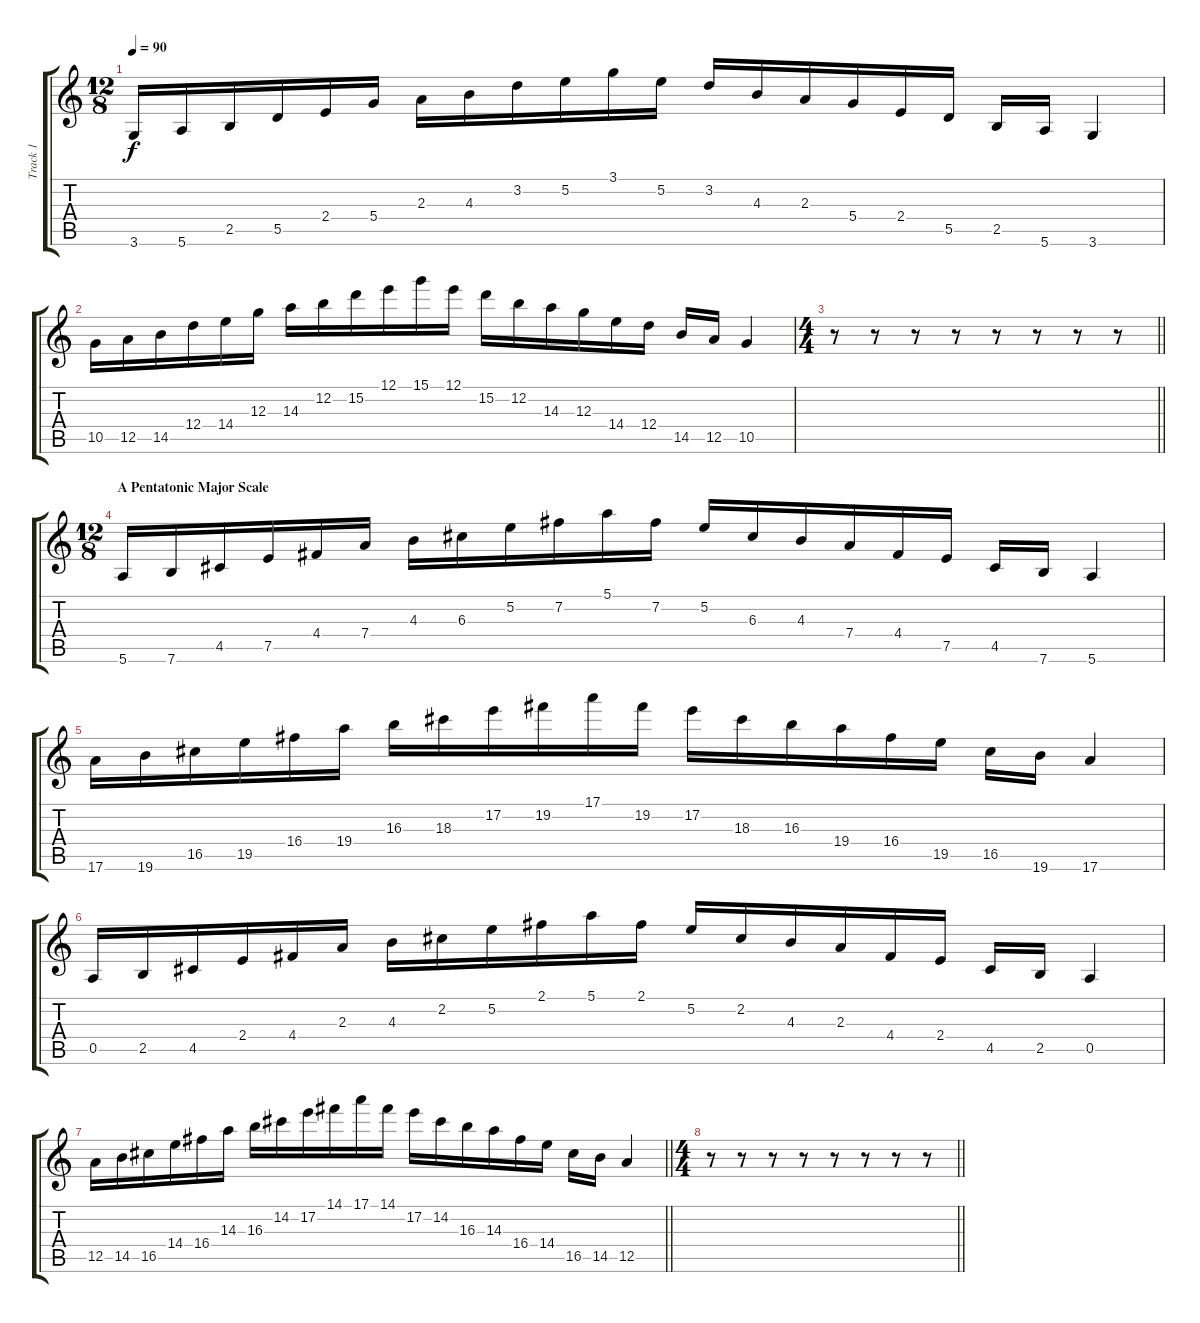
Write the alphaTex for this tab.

\track ("Track 1" "Track 1") {instrument overdrivenguitar}
\staff {score tabs}
\tuning (E4 B3 G3 D3 A2 E2) {hide}
\ts (12 8)
\tempo 90
\clef g2
\ks c
3.6.16{dy f} 5.6.16 2.5.16 5.5.16 2.4.16 5.4.16 2.3.16 4.3.16 3.2.16 5.2.16 3.1.16 5.2.16 3.2.16 4.3.16 2.3.16 5.4.16 2.4.16 5.5.16 2.5.16 5.6.16 3.6.4 |
10.5.16 12.5.16 14.5.16 12.4.16 14.4.16 12.3.16 14.3.16 12.2.16 15.2.16 12.1.16 15.1.16 12.1.16 15.2.16 12.2.16 14.3.16 12.3.16 14.4.16 12.4.16 14.5.16 12.5.16 10.5.4 |
\ts (4 4)
\barLineRight lightlight
r.8 r.8 r.8 r.8 r.8 r.8 r.8 r.8 |
\ts (12 8)
\section ("" "A Pentatonic Major Scale")
5.6.16 7.6.16 4.5.16 7.5.16 4.4.16 7.4.16 4.3.16 6.3.16 5.2.16 7.2.16 5.1.16 7.2.16 5.2.16 6.3.16 4.3.16 7.4.16 4.4.16 7.5.16 4.5.16 7.6.16 5.6.4 |
17.6.16 19.6.16 16.5.16 19.5.16 16.4.16 19.4.16 16.3.16 18.3.16 17.2.16 19.2.16 17.1.16 19.2.16 17.2.16 18.3.16 16.3.16 19.4.16 16.4.16 19.5.16 16.5.16 19.6.16 17.6.4 |
0.5.16 2.5.16 4.5.16 2.4.16 4.4.16 2.3.16 4.3.16 2.2.16 5.2.16 2.1.16 5.1.16 2.1.16 5.2.16 2.2.16 4.3.16 2.3.16 4.4.16 2.4.16 4.5.16 2.5.16 0.5.4 |
\barLineRight lightlight
12.5.16 14.5.16 16.5.16 14.4.16 16.4.16 14.3.16 16.3.16 14.2.16 17.2.16 14.1.16 17.1.16 14.1.16 17.2.16 14.2.16 16.3.16 14.3.16 16.4.16 14.4.16 16.5.16 14.5.16 12.5.4 |
\ts (4 4)
\barLineRight lightlight
r.8 r.8 r.8 r.8 r.8 r.8 r.8 r.8
